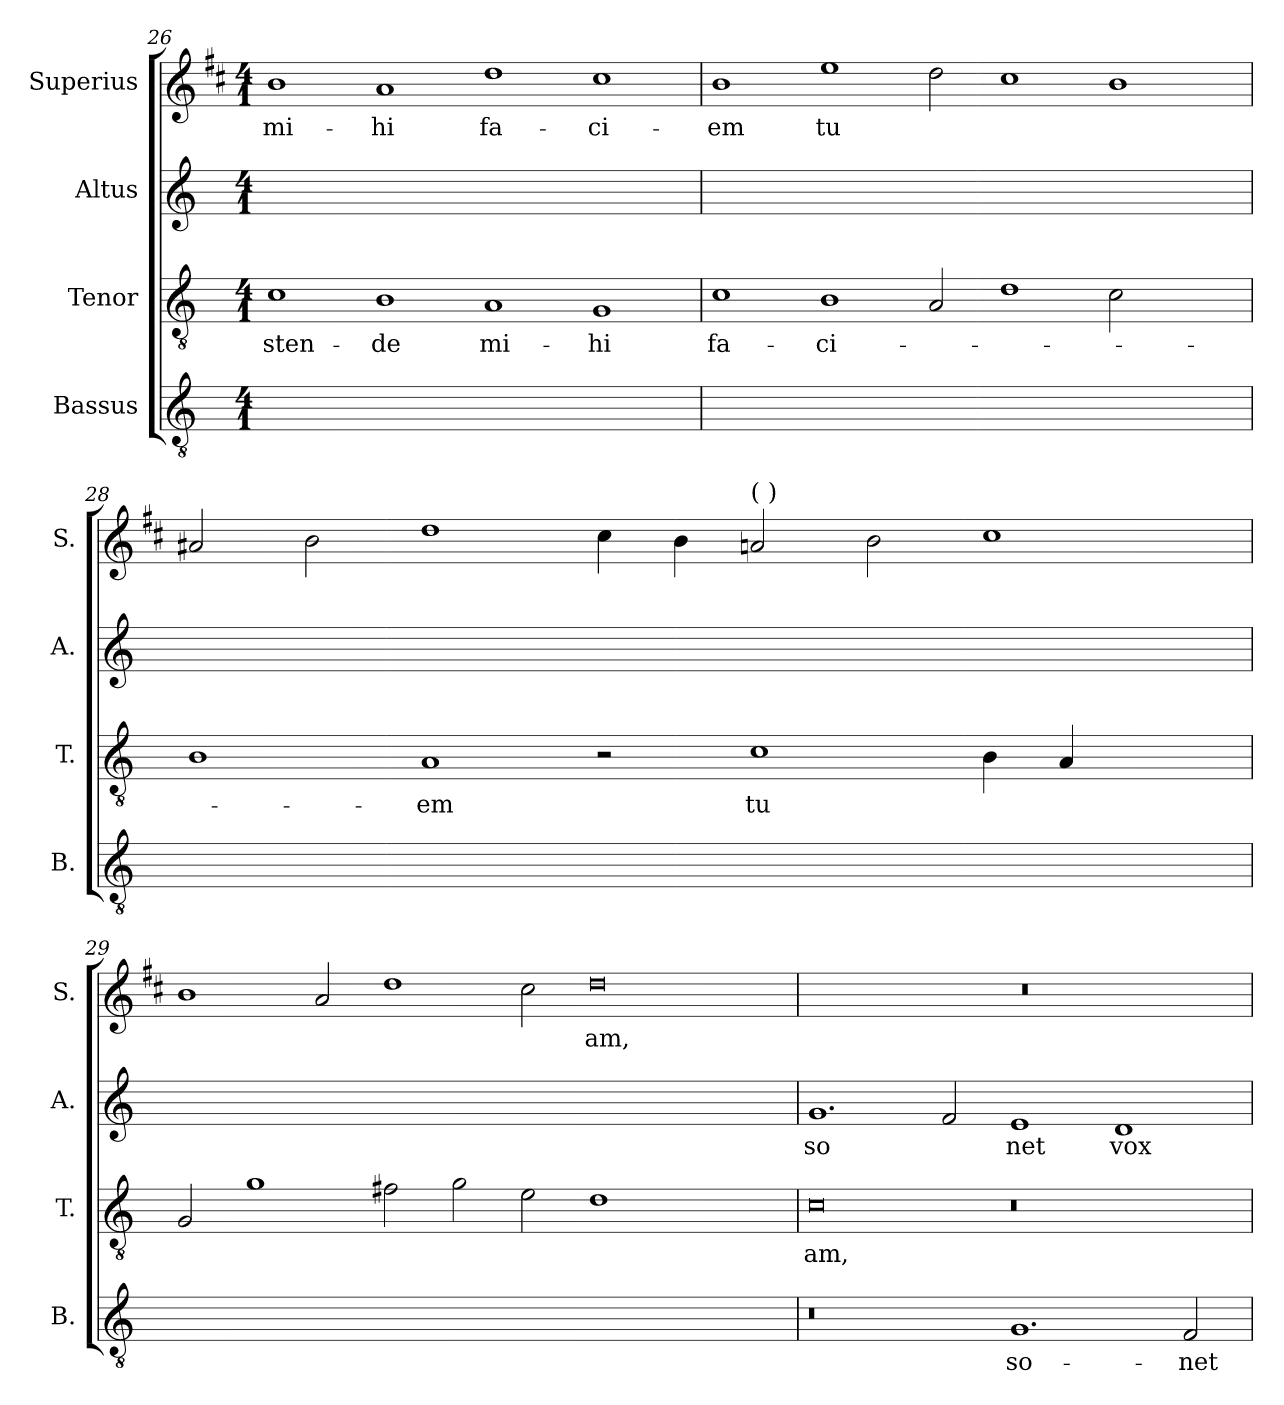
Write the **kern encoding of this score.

**kern	**text	**kern	**text	**kern	**text	**kern	**text
*part4	*part4	*part3	*part3	*part2	*part2	*part1	*part1
*staff4	*staff4	*staff3	*staff3	*staff2	*staff2	*staff1	*staff1
*I"Bassus	*	*I"Tenor	*	*I"Altus	*	*I"Superius	*
*I'B.	*	*I'T.	*	*I'A.	*	*I'S.	*
*clefGv2	*	*clefGv2	*	*clefG2	*	*clefG2	*
*	*	*	*	*	*	*ITrd1c2	*
*k[]	*	*k[]	*	*k[]	*	*k[]	*
*C:	*	*C:	*	*C:	*	*C:	*
*M4/1	*	*M4/1	*	*M4/1	*	*M4/1	*
=26	=26	=26	=26	=26	=26	=26	=26
!	!	!	!LO:LY:b	!	!	!	!LO:LY:b
00ryy	.	1c	-sten-	00ryy	.	1a	mi-
!	!	!	!LO:LY:b	!	!	!	!LO:LY:b
.	.	1B	-de	.	.	1g	-hi
!	!	!	!LO:LY:b	!	!	!	!LO:LY:b
.	.	1A	mi-	.	.	1cc	fa-
!	!	!	!LO:LY:b	!	!	!	!LO:LY:b
.	.	1G	-hi	.	.	1b	-ci-
=27	=27	=27	=27	=27	=27	=27	=27
!	!	!	!LO:LY:b	!	!	!	!LO:LY:b
00ryy	.	1c	fa-	00ryy	.	1a	-em
!	!	!	!LO:LY:b	!	!	!	!LO:LY:b
.	.	1B	-ci-	.	.	1dd	tu
.	.	2A	.	.	.	2cc	.
.	.	1d	.	.	.	1b	.
.	.	2c	.	.	.	1a	.
2ryy	.	2ryy	.	2ryy	.	.	.
=28	=28	=28	=28	=28	=28	=28	=28
00ryy	.	1B	.	00ryy	.	2g#	.
.	.	.	.	.	.	2a	.
!	!	!	!LO:LY:b	!	!	!	!
.	.	1A	-em	.	.	1cc	.
.	.	2r	.	.	.	4b	.
.	.	.	.	.	.	4a	.
!	!	!	!	!	!	!LO:TX:a:t=(  )	!
!	!	!	!LO:LY:b	!	!	!	!
.	.	1c	tu	.	.	2g	.
.	.	.	.	.	.	2a	.
.	.	4B	.	.	.	1b	.
.	.	4A	.	.	.	.	.
2ryy	.	2ryy	.	2ryy	.	.	.
=29	=29	=29	=29	=29	=29	=29	=29
00ryy	.	2G	.	00ryy	.	1a	.
.	.	1g	.	.	.	.	.
.	.	.	.	.	.	2g	.
.	.	2f#	.	.	.	1cc	.
.	.	2g	.	.	.	.	.
.	.	2e	.	.	.	2b	.
!	!	!	!	!	!	!	!LO:LY:b
.	.	1d	.	.	.	0cc	am,
1ryy	.	1ryy	.	1ryy	.	.	.
=30	=30	=30	=30	=30	=30	=30	=30
!	!	!	!LO:LY:b	!	!LO:LY:b	!	!
0r	.	0c	am,	1.g	so	00r	.
.	.	.	.	2f	.	.	.
!	!LO:LY:b	!	!	!	!LO:LY:b	!	!
1.G	so-	0r	.	1e	net	.	.
!	!	!	!	!	!LO:LY:b	!	!
.	.	.	.	1d	vox	.	.
!	!LO:LY:b	!	!	!	!	!	!
2F	-net	.	.	.	.	.	.
=	=	=	=	=	=	=	=
*-	*-	*-	*-	*-	*-	*-	*-
